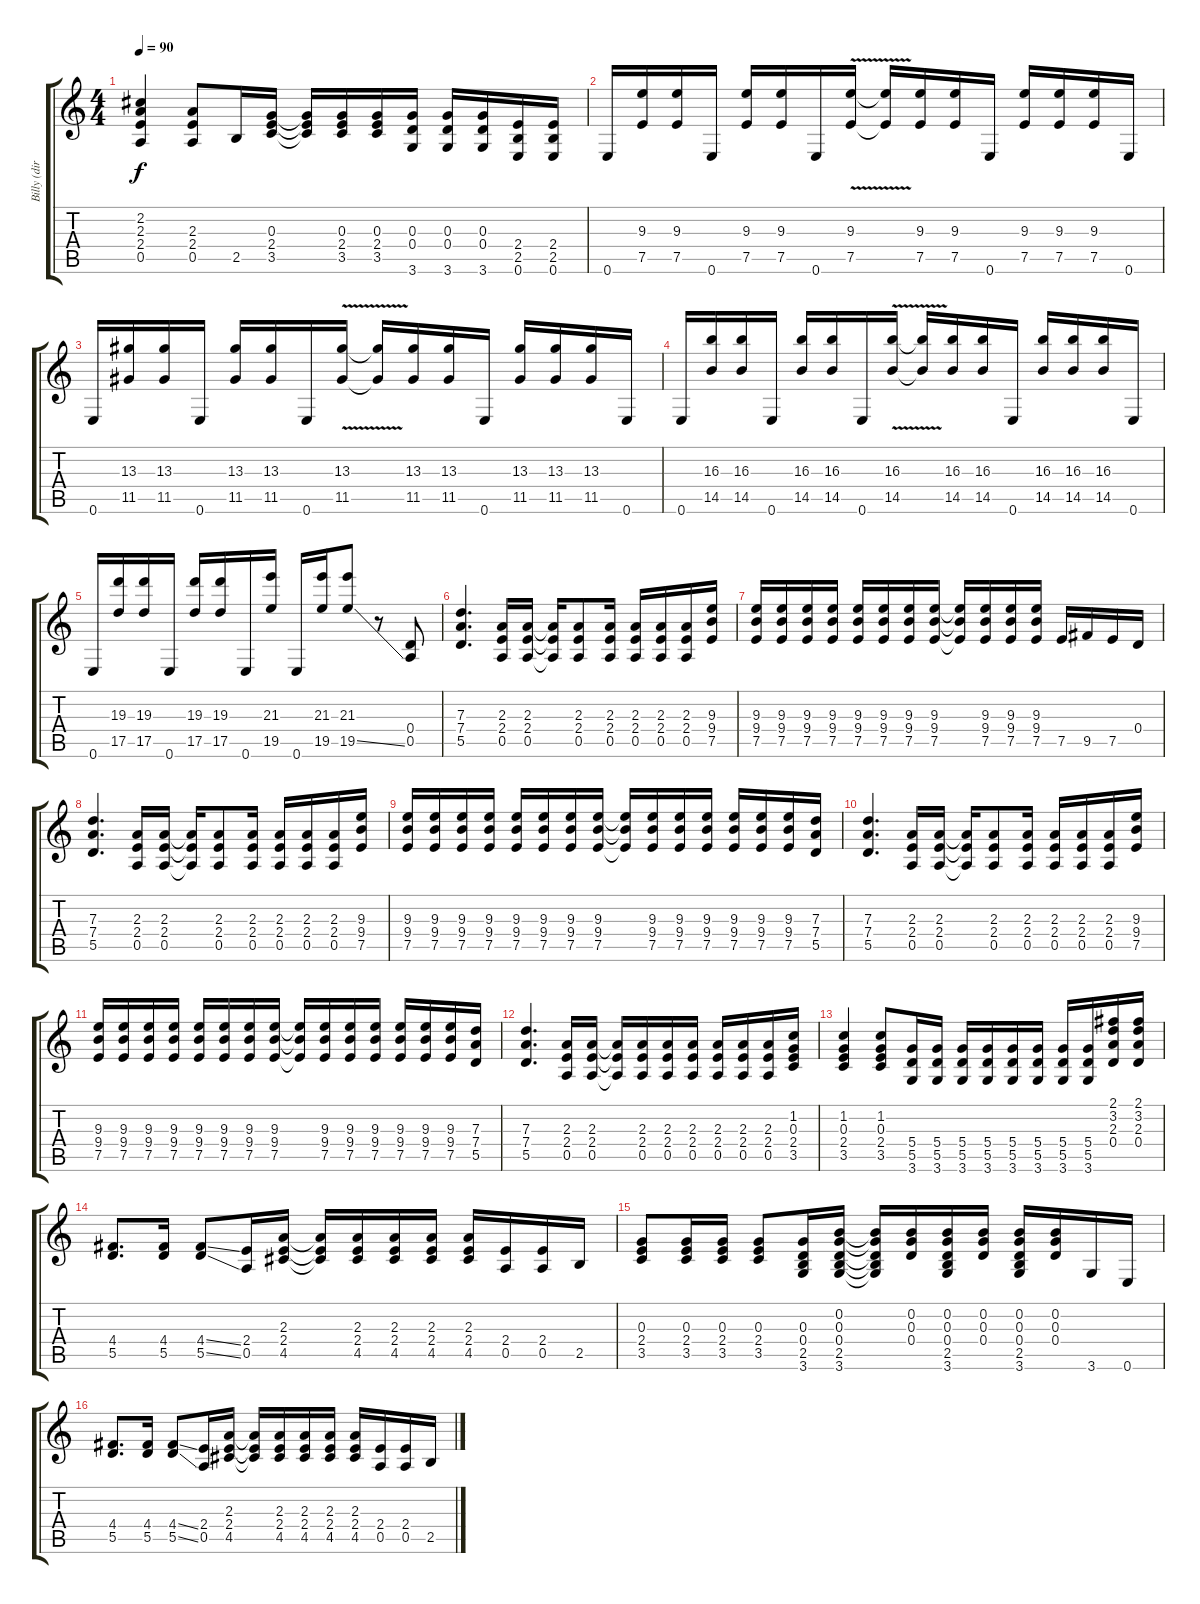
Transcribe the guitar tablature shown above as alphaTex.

\track ("Billy (dirty)" "Billy (dir") {instrument distortionguitar}
\staff {score tabs}
\tuning (E4 B3 G3 D3 A2 E2) {hide}
\ts (4 4)
\tempo 90
\clef g2
\ks c
(2.2 2.3 2.4 0.5).4{dy f} (2.3 2.4 0.5).8 2.5.16 (0.3 2.4 3.5).16 (0.3{t} 2.4{t} 3.5{t}).16 (0.3 2.4 3.5).16 (0.3 2.4 3.5).16 (0.3 0.4 3.6).16 (0.3 0.4 3.6).16 (0.3 0.4 3.6).16 (2.4 2.5 0.6).16 (2.4 2.5 0.6).16 |
0.6.16 (9.3 7.5).16 (9.3 7.5).16 0.6.16 (9.3 7.5).16 (9.3 7.5).16 0.6.16 (9.3{v} 7.5{v}).16 (9.3{v t} 7.5{v t}).16 (9.3 7.5).16 (9.3 7.5).16 0.6.16 (9.3 7.5).16 (9.3 7.5).16 (9.3 7.5).16 0.6.16 |
0.6.16 (13.3 11.5).16 (13.3 11.5).16 0.6.16 (13.3 11.5).16 (13.3 11.5).16 0.6.16 (13.3{v} 11.5{v}).16 (13.3{v t} 11.5{v t}).16 (13.3 11.5).16 (13.3 11.5).16 0.6.16 (13.3 11.5).16 (13.3 11.5).16 (13.3 11.5).16 0.6.16 |
0.6.16 (16.3 14.5).16 (16.3 14.5).16 0.6.16 (16.3 14.5).16 (16.3 14.5).16 0.6.16 (16.3{v} 14.5{v}).16 (16.3{v t} 14.5{v t}).16 (16.3 14.5).16 (16.3 14.5).16 0.6.16 (16.3 14.5).16 (16.3 14.5).16 (16.3 14.5).16 0.6.16 |
0.6.16 (19.3 17.5).16 (19.3 17.5).16 0.6.16 (19.3 17.5).16 (19.3 17.5).16 0.6.16 (21.3 19.5).16 0.6.16 (21.3 19.5).16 (21.3 19.5{ss}).8 r.8 (0.4 0.5).8 |
(7.3 7.4 5.5).4{d} (2.3 2.4 0.5).16 (2.3 2.4 0.5).16 (2.3{t} 2.4{t} 0.5{t}).16 (2.3 2.4 0.5).8 (2.3 2.4 0.5).16 (2.3 2.4 0.5).16 (2.3 2.4 0.5).16 (2.3 2.4 0.5).16 (9.3 9.4 7.5).16 |
(9.3 9.4 7.5).16 (9.3 9.4 7.5).16 (9.3 9.4 7.5).16 (9.3 9.4 7.5).16 (9.3 9.4 7.5).16 (9.3 9.4 7.5).16 (9.3 9.4 7.5).16 (9.3 9.4 7.5).16 (9.3{t} 9.4{t} 7.5{t}).16 (9.3 9.4 7.5).16 (9.3 9.4 7.5).16 (9.3 9.4 7.5).16 7.5.16 9.5.16 7.5.16 0.4.16 |
(7.3 7.4 5.5).4{d} (2.3 2.4 0.5).16 (2.3 2.4 0.5).16 (2.3{t} 2.4{t} 0.5{t}).16 (2.3 2.4 0.5).8 (2.3 2.4 0.5).16 (2.3 2.4 0.5).16 (2.3 2.4 0.5).16 (2.3 2.4 0.5).16 (9.3 9.4 7.5).16 |
(9.3 9.4 7.5).16 (9.3 9.4 7.5).16 (9.3 9.4 7.5).16 (9.3 9.4 7.5).16 (9.3 9.4 7.5).16 (9.3 9.4 7.5).16 (9.3 9.4 7.5).16 (9.3 9.4 7.5).16 (9.3{t} 9.4{t} 7.5{t}).16 (9.3 9.4 7.5).16 (9.3 9.4 7.5).16 (9.3 9.4 7.5).16 (9.3 9.4 7.5).16 (9.3 9.4 7.5).16 (9.3 9.4 7.5).16 (7.3 7.4 5.5).16 |
(7.3 7.4 5.5).4{d} (2.3 2.4 0.5).16 (2.3 2.4 0.5).16 (2.3{t} 2.4{t} 0.5{t}).16 (2.3 2.4 0.5).8 (2.3 2.4 0.5).16 (2.3 2.4 0.5).16 (2.3 2.4 0.5).16 (2.3 2.4 0.5).16 (9.3 9.4 7.5).16 |
(9.3 9.4 7.5).16 (9.3 9.4 7.5).16 (9.3 9.4 7.5).16 (9.3 9.4 7.5).16 (9.3 9.4 7.5).16 (9.3 9.4 7.5).16 (9.3 9.4 7.5).16 (9.3 9.4 7.5).16 (9.3{t} 9.4{t} 7.5{t}).16 (9.3 9.4 7.5).16 (9.3 9.4 7.5).16 (9.3 9.4 7.5).16 (9.3 9.4 7.5).16 (9.3 9.4 7.5).16 (9.3 9.4 7.5).16 (7.3 7.4 5.5).16 |
(7.3 7.4 5.5).4{d} (2.3 2.4 0.5).16 (2.3 2.4 0.5).16 (2.3{t} 2.4{t} 0.5{t}).16 (2.3 2.4 0.5).16 (2.3 2.4 0.5).16 (2.3 2.4 0.5).16 (2.3 2.4 0.5).16 (2.3 2.4 0.5).16 (2.3 2.4 0.5).16 (1.2 0.3 2.4 3.5).16 |
(1.2 0.3 2.4 3.5).4 (1.2 0.3 2.4 3.5).8 (5.4 5.5 3.6).16 (5.4 5.5 3.6).16 (5.4 5.5 3.6).16 (5.4 5.5 3.6).16 (5.4 5.5 3.6).16 (5.4 5.5 3.6).16 (5.4 5.5 3.6).16 (5.4 5.5 3.6).16 (2.1 3.2 2.3 0.4).16 (2.1 3.2 2.3 0.4).16 |
(4.4 5.5).8{d} (4.4 5.5).16 (4.4{ss} 5.5{ss}).8 (2.4 0.5).16 (2.3 2.4 4.5).16 (2.3{t} 2.4{t} 4.5{t}).16 (2.3 2.4 4.5).16 (2.3 2.4 4.5).16 (2.3 2.4 4.5).16 (2.3 2.4 4.5).16 (2.4 0.5).16 (2.4 0.5).16 2.5.16 |
(0.3 2.4 3.5).8 (0.3 2.4 3.5).16 (0.3 2.4 3.5).16 (0.3 2.4 3.5).8 (0.3 0.4 2.5 3.6).16 (0.2 0.3 0.4 2.5 3.6).16 (0.2{t} 0.3{t} 0.4{t} 2.5{t} 3.6{t}).16 (0.2 0.3 0.4).16 (0.2 0.3 0.4 2.5 3.6).16 (0.2 0.3 0.4).16 (0.2 0.3 0.4 2.5 3.6).16 (0.2 0.3 0.4).16 3.6.16 0.6.16 |
(4.4 5.5).8{d} (4.4 5.5).16 (4.4{ss} 5.5{ss}).8 (2.4 0.5).16 (2.3 2.4 4.5).16 (2.3{t} 2.4{t} 4.5{t}).16 (2.3 2.4 4.5).16 (2.3 2.4 4.5).16 (2.3 2.4 4.5).16 (2.3 2.4 4.5).16 (2.4 0.5).16 (2.4 0.5).16 2.5.16
